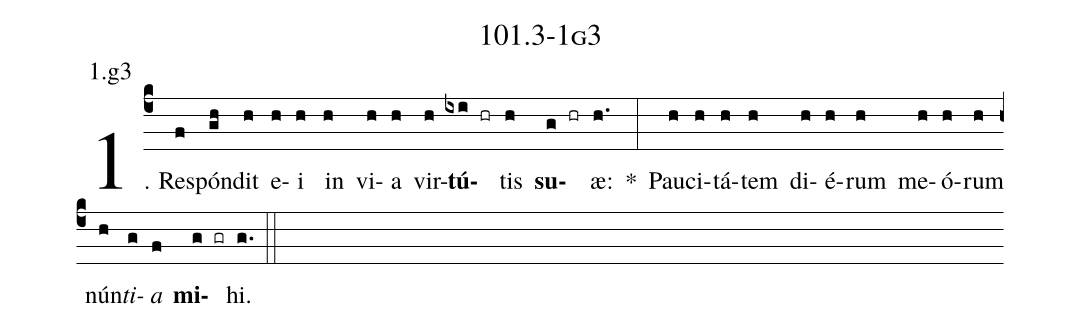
name: 101.3-1g3;
annotation: 1.g3;
%%
(c4)1. Re(f)spón(gh)dit(h) e(h)i(h) in(h) vi(h)a(h) vir(h)<b>tú</b>(ixi hr)tis(h) <b>su</b>(g hr)æ:(h.) *(:) Pau(h)ci(h)tá(h)tem(h) di(h)é(h)rum(h) me(h)ó(h)rum(h) nún(h)<i>ti</i>(g)<i>a</i>(f) <b>mi</b>(g gr)hi.(g.) (::)


%E(h) u(h) o(g) u(f) a(g) e.(g.) (::)
